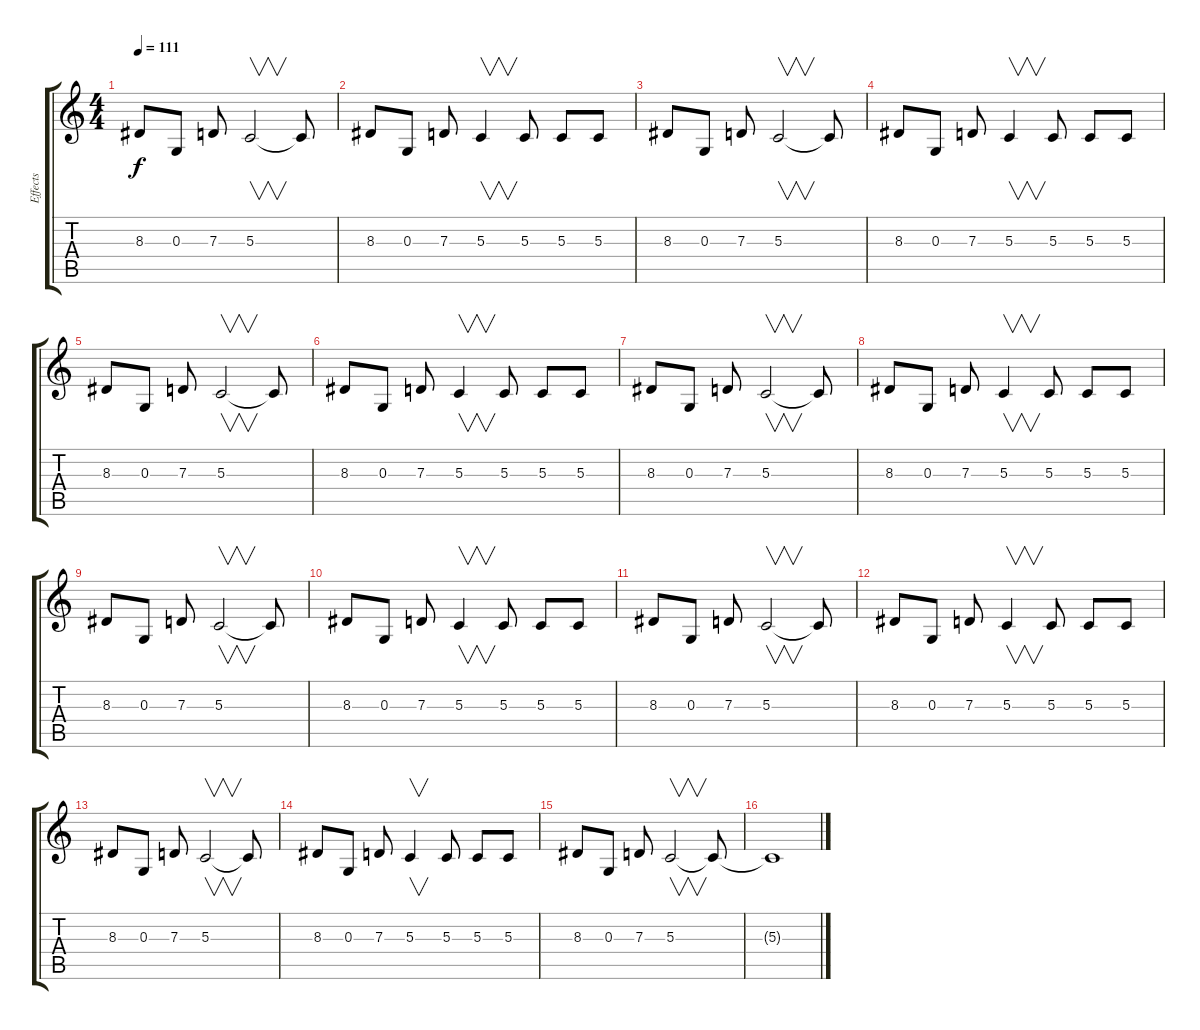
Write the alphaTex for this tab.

\track ("Effects" "Effects") {instrument fx4atmosphere}
\staff {score tabs}
\tuning (E4 B3 G3 D3 A2 E2) {hide}
\ts (4 4)
\tempo 111
\clef g2
\ks c
8.3.8{dy f} 0.3.8 7.3.8 5.3.2{v} 5.3{t}.8 |
8.3.8 0.3.8 7.3.8 5.3.4{v} 5.3.8 5.3.8 5.3.8 |
8.3.8 0.3.8 7.3.8 5.3.2{v} 5.3{t}.8 |
8.3.8 0.3.8 7.3.8 5.3.4{v} 5.3.8 5.3.8 5.3.8 |
8.3.8 0.3.8 7.3.8 5.3.2{v} 5.3{t}.8 |
8.3.8 0.3.8 7.3.8 5.3.4{v} 5.3.8 5.3.8 5.3.8 |
8.3.8 0.3.8 7.3.8 5.3.2{v} 5.3{t}.8 |
8.3.8 0.3.8 7.3.8 5.3.4{v} 5.3.8 5.3.8 5.3.8 |
8.3.8 0.3.8 7.3.8 5.3.2{v} 5.3{t}.8 |
8.3.8 0.3.8 7.3.8 5.3.4{v} 5.3.8 5.3.8 5.3.8 |
8.3.8 0.3.8 7.3.8 5.3.2{v} 5.3{t}.8 |
8.3.8 0.3.8 7.3.8 5.3.4{v} 5.3.8 5.3.8 5.3.8 |
8.3.8 0.3.8 7.3.8 5.3.2{v} 5.3{t}.8 |
8.3.8 0.3.8 7.3.8 5.3.4{v} 5.3.8 5.3.8 5.3.8 |
8.3.8 0.3.8 7.3.8 5.3.2{v} 5.3{t}.8 |
5.3{t}.1{volume 0}
